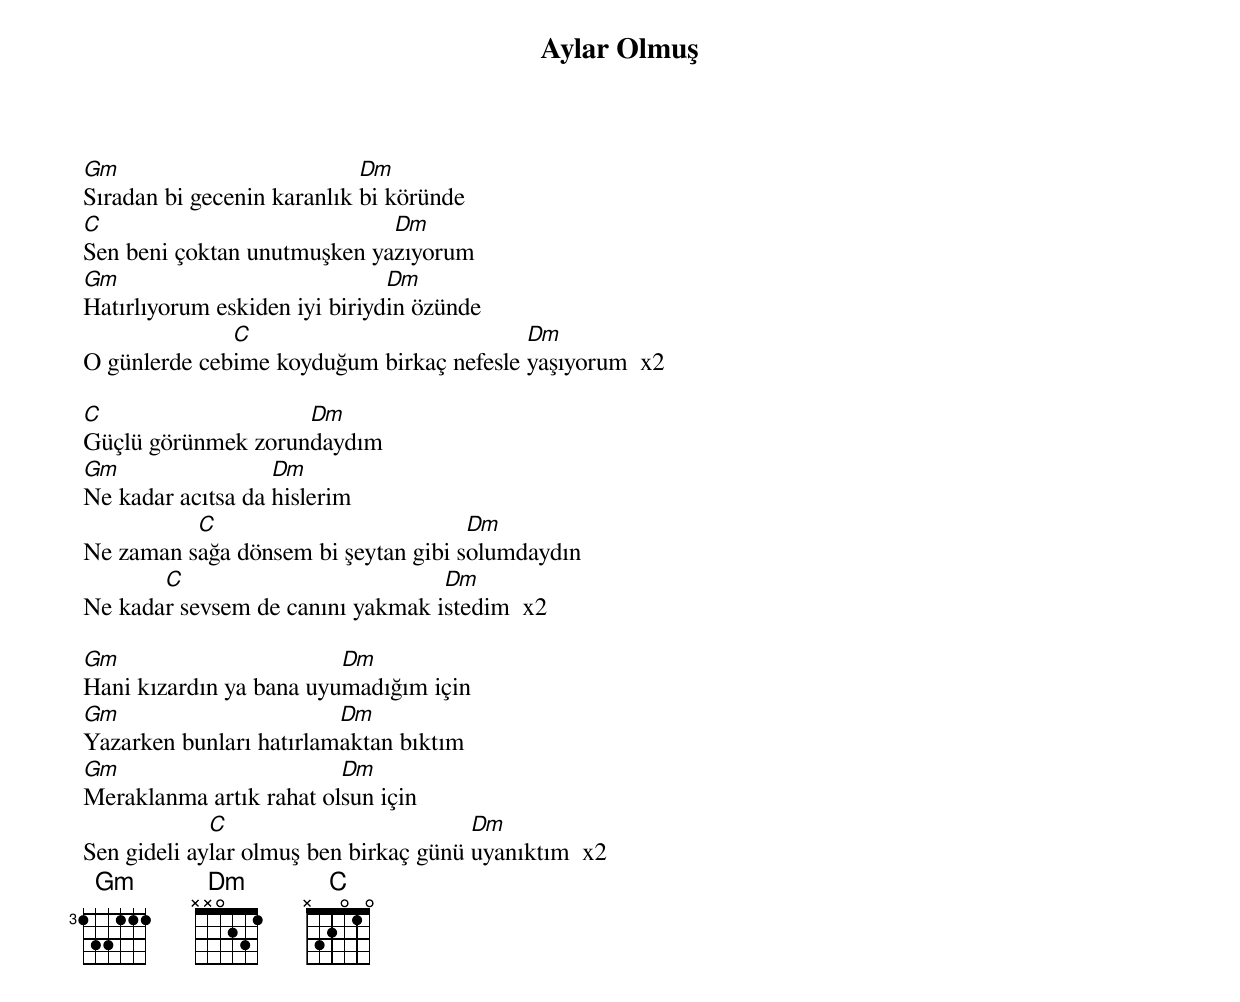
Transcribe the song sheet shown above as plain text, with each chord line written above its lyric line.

{title: Aylar Olmuş}
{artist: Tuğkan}

Gm                          Dm
Sıradan bi gecenin karanlık bi köründe
C                            Dm
Sen beni çoktan unutmuşken yazıyorum
Gm                             Dm
Hatırlıyorum eskiden iyi biriydin özünde
              C                           Dm
O günlerde cebime koyduğum birkaç nefesle yaşıyorum  x2

C                   Dm
Güçlü görünmek zorundaydım
Gm                 Dm
Ne kadar acıtsa da hislerim
          C                          Dm
Ne zaman sağa dönsem bi şeytan gibi solumdaydın
       C                          Dm
Ne kadar sevsem de canını yakmak istedim  x2

Gm                       Dm
Hani kızardın ya bana uyumadığım için
Gm                       Dm
Yazarken bunları hatırlamaktan bıktım
Gm                       Dm
Meraklanma artık rahat olsun için
             C                         Dm
Sen gideli aylar olmuş ben birkaç günü uyanıktım  x2
